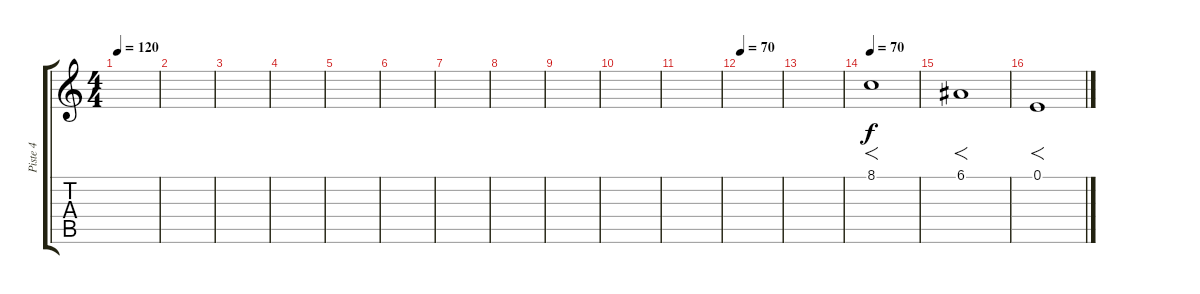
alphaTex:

\track ("Piste 4" "Piste 4") {instrument drawbarorgan}
\staff {score tabs}
\tuning (E4 B3 G3 D3 A2 E2) {hide}
\ts (4 4)
\tempo 120
\clef g2
\ks c
|
|
|
|
|
|
|
|
|
|
|
\tempo 70
|
|
\tempo 70
8.1.1{f} |
6.1.1{f} |
0.1.1{f}
